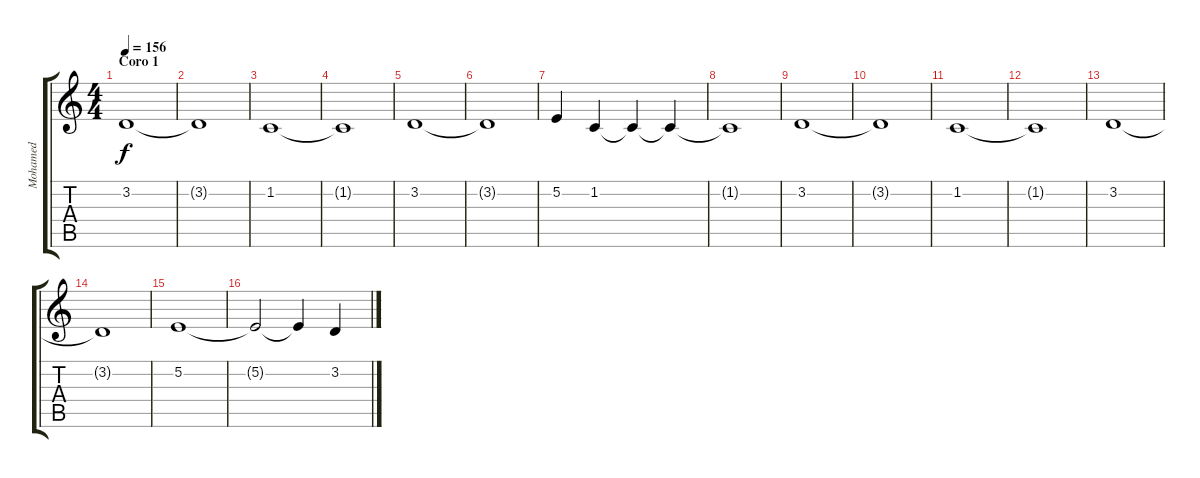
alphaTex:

\track ("Mohamed" "Mohamed") {instrument violin}
\staff {score tabs}
\tuning (E4 B3 G3 D3 A2 E2) {hide}
\ts (4 4)
\section ("" "Coro 1")
\tempo 156
\clef g2
\ks c
3.2.1{dy f} |
3.2{t}.1 |
1.2.1 |
1.2{t}.1 |
3.2.1 |
3.2{t}.1 |
5.2.4 1.2.4 1.2{t}.4 1.2{t}.4 |
1.2{t}.1 |
3.2.1 |
3.2{t}.1 |
1.2.1 |
1.2{t}.1 |
3.2.1 |
3.2{t}.1 |
5.2.1 |
5.2{t}.2 5.2{t}.4 3.2.4
